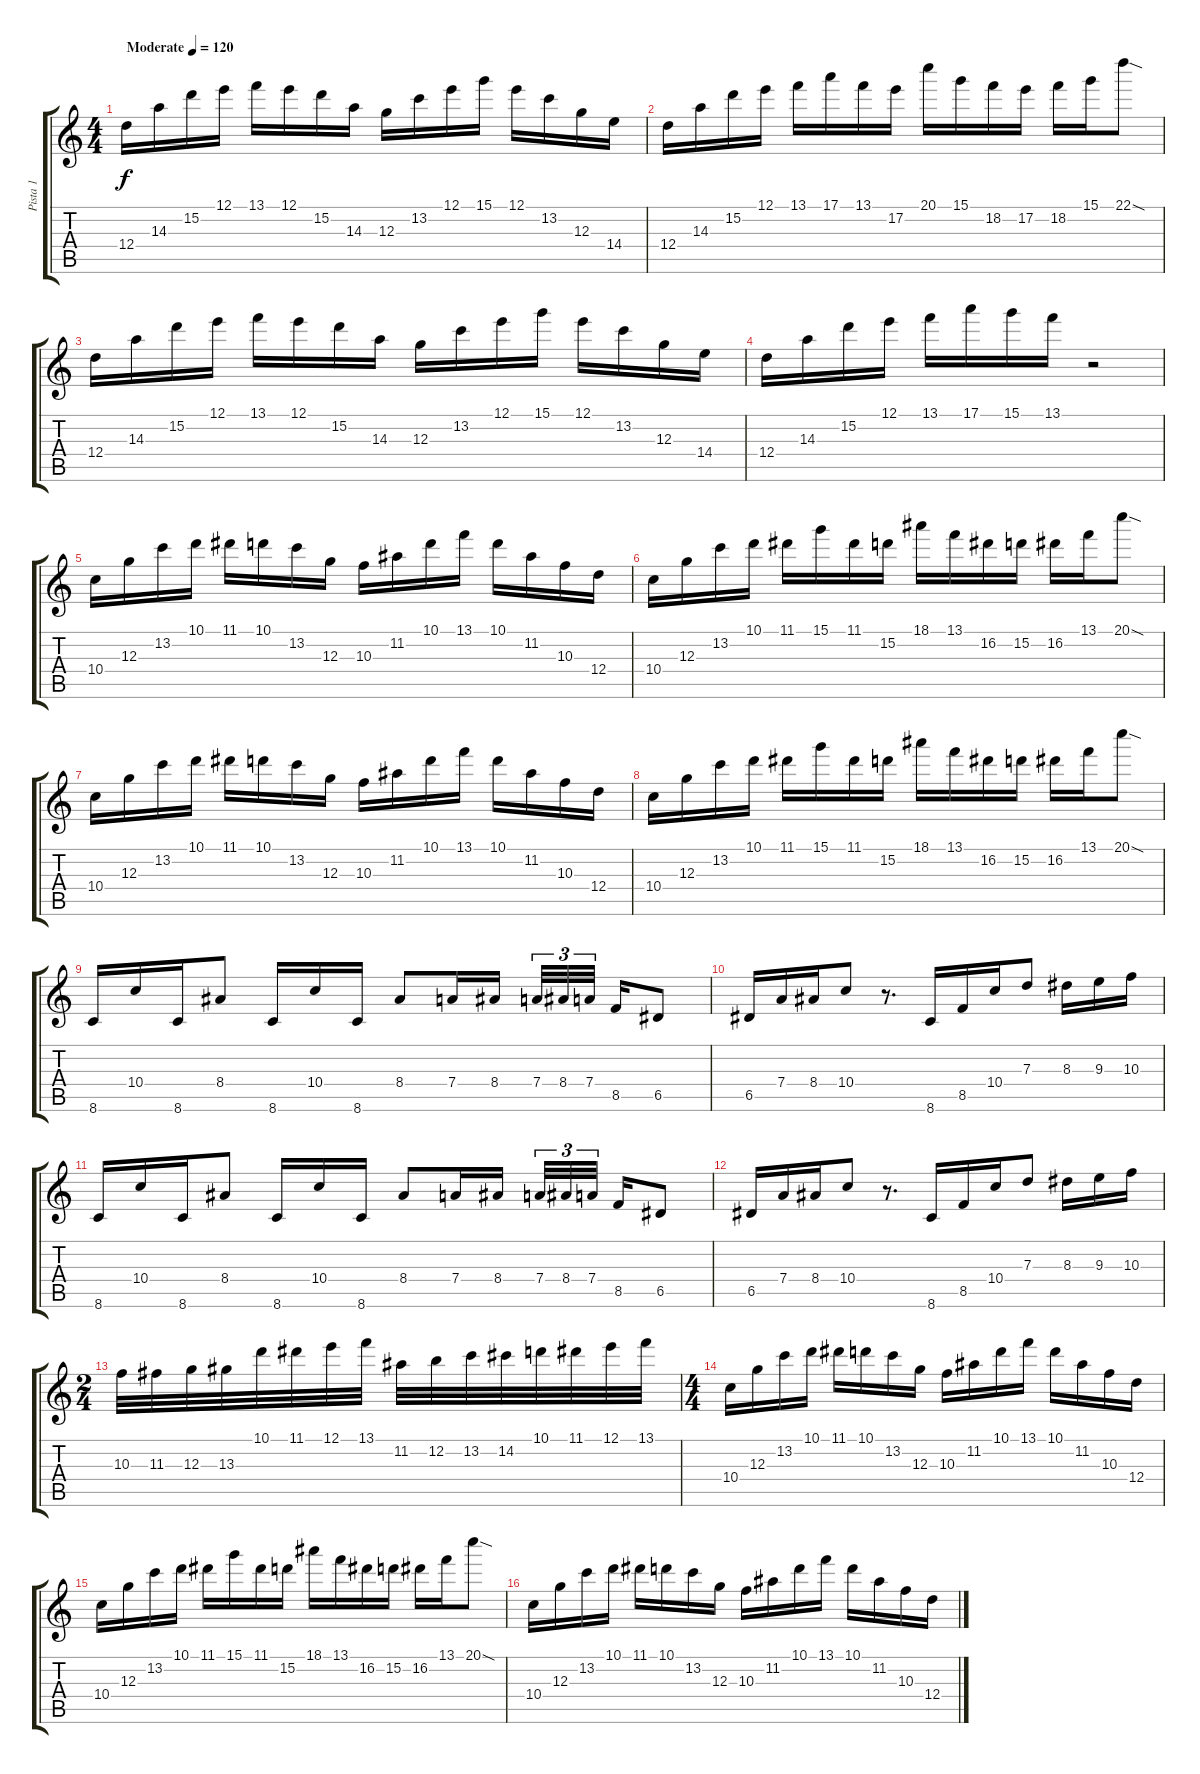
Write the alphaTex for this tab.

\track ("Pista 1" "Pista 1") {instrument distortionguitar}
\staff {score tabs}
\tuning (E4 B3 G3 D3 A2 E2) {hide}
\ts (4 4)
\tempo (120 "Moderate")
\clef g2
\ks c
12.4.16{dy f instrument distortionguitar} 14.3.16 15.2.16 12.1.16 13.1.16 12.1.16 15.2.16 14.3.16 12.3.16 13.2.16 12.1.16 15.1.16 12.1.16 13.2.16 12.3.16 14.4.16 |
12.4.16 14.3.16 15.2.16 12.1.16 13.1.16 17.1.16 13.1.16 17.2.16 20.1.16 15.1.16 18.2.16 17.2.16 18.2.16 15.1.16 22.1{sod}.8 |
12.4.16 14.3.16 15.2.16 12.1.16 13.1.16 12.1.16 15.2.16 14.3.16 12.3.16 13.2.16 12.1.16 15.1.16 12.1.16 13.2.16 12.3.16 14.4.16 |
12.4.16 14.3.16 15.2.16 12.1.16 13.1.16 17.1.16 15.1.16 13.1.16 r.2 |
10.4.16 12.3.16 13.2.16 10.1.16 11.1.16 10.1.16 13.2.16 12.3.16 10.3.16 11.2.16 10.1.16 13.1.16 10.1.16 11.2.16 10.3.16 12.4.16 |
10.4.16 12.3.16 13.2.16 10.1.16 11.1.16 15.1.16 11.1.16 15.2.16 18.1.16 13.1.16 16.2.16 15.2.16 16.2.16 13.1.16 20.1{sod}.8 |
10.4.16 12.3.16 13.2.16 10.1.16 11.1.16 10.1.16 13.2.16 12.3.16 10.3.16 11.2.16 10.1.16 13.1.16 10.1.16 11.2.16 10.3.16 12.4.16 |
10.4.16 12.3.16 13.2.16 10.1.16 11.1.16 15.1.16 11.1.16 15.2.16 18.1.16 13.1.16 16.2.16 15.2.16 16.2.16 13.1.16 20.1{sod}.8 |
8.6.16 10.4.16 8.6.16 8.4.8 8.6.16 10.4.16 8.6.16 8.4.8 7.4.16 8.4.16 7.4.32{tu (3 2)} 8.4.32{tu (3 2)} 7.4.32{tu (3 2) beam splitsecondary} 8.5.16 6.5.8 |
6.5.16 7.4.16 8.4.16 10.4.8 r.8{d} 8.6.16 8.5.16 10.4.16 7.3.8 8.3.16 9.3.16 10.3.16 |
8.6.16 10.4.16 8.6.16 8.4.8 8.6.16 10.4.16 8.6.16 8.4.8 7.4.16 8.4.16 7.4.32{tu (3 2)} 8.4.32{tu (3 2)} 7.4.32{tu (3 2) beam splitsecondary} 8.5.16 6.5.8 |
6.5.16 7.4.16 8.4.16 10.4.8 r.8{d} 8.6.16 8.5.16 10.4.16 7.3.8 8.3.16 9.3.16 10.3.16 |
\ts (2 4)
10.3.32 11.3.32 12.3.32 13.3.32 10.1.32 11.1.32 12.1.32 13.1.32 11.2.32 12.2.32 13.2.32 14.2.32 10.1.32 11.1.32 12.1.32 13.1.32 |
\ts (4 4)
10.4.16 12.3.16 13.2.16 10.1.16 11.1.16 10.1.16 13.2.16 12.3.16 10.3.16 11.2.16 10.1.16 13.1.16 10.1.16 11.2.16 10.3.16 12.4.16 |
10.4.16 12.3.16 13.2.16 10.1.16 11.1.16 15.1.16 11.1.16 15.2.16 18.1.16 13.1.16 16.2.16 15.2.16 16.2.16 13.1.16 20.1{sod}.8 |
10.4.16 12.3.16 13.2.16 10.1.16 11.1.16 10.1.16 13.2.16 12.3.16 10.3.16 11.2.16 10.1.16 13.1.16 10.1.16 11.2.16 10.3.16 12.4.16
